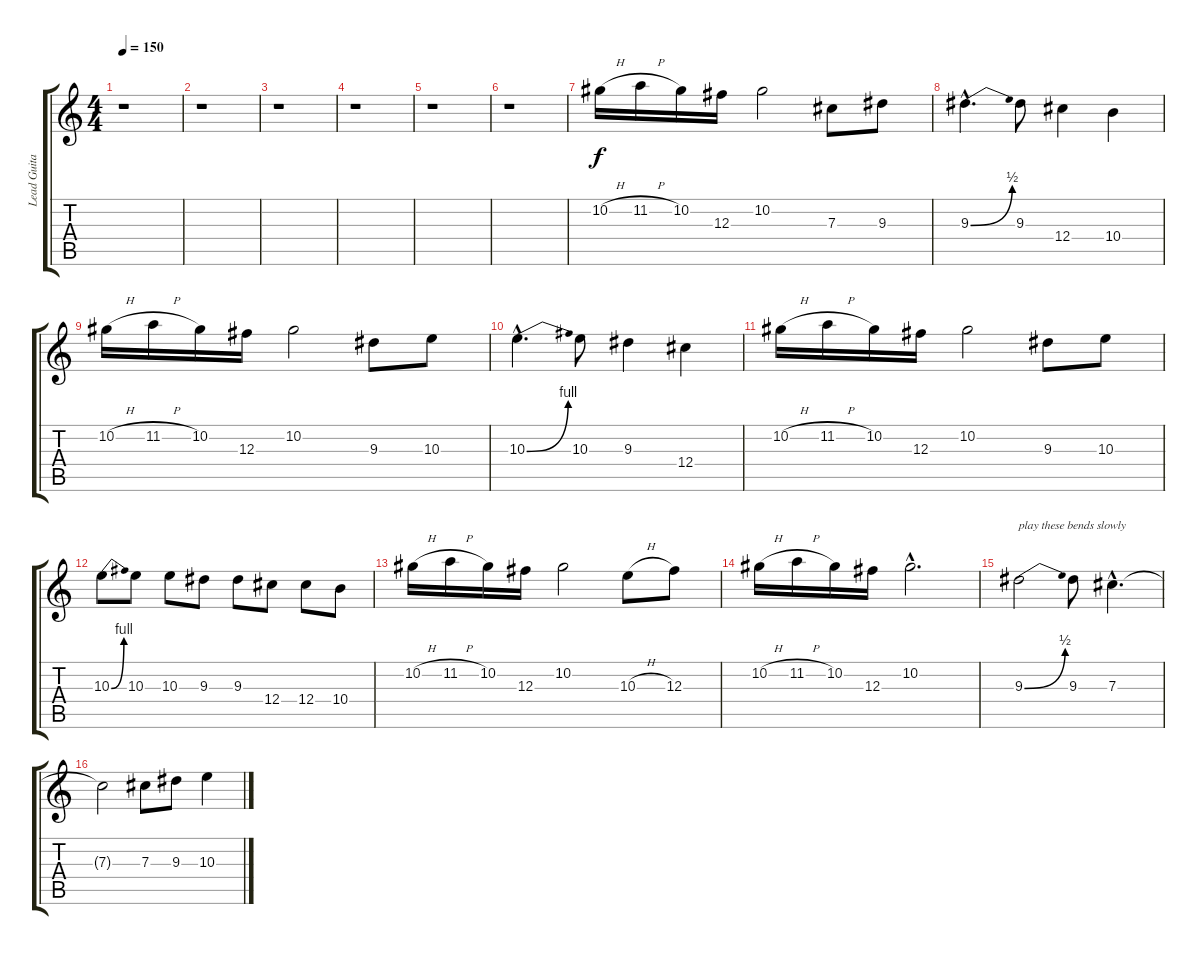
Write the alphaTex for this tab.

\track ("Lead Guitar" "Lead Guita") {instrument distortionguitar}
\staff {score tabs}
\tuning (Eb4 Bb3 Gb3 Db3 Ab2 Eb2) {hide}
\ts (4 4)
\tempo 150
\clef g2
\ks c
r.1{dy f} |
r.1 |
r.1 |
r.1 |
r.1 |
r.1 |
10.2{h}.16 11.2{h}.16 10.2.16 12.3.16 10.2.2 7.3.8 9.3.8 |
9.3{be (bend 0 0 60 2) hac}.4{d} 9.3.8 12.4.4 10.4.4 |
10.2{h}.16 11.2{h}.16 10.2.16 12.3.16 10.2.2 9.3.8 10.3.8 |
10.3{be (bend 0 0 60 4) hac}.4{d} 10.3.8 9.3.4 12.4.4 |
10.2{h}.16 11.2{h}.16 10.2.16 12.3.16 10.2.2 9.3.8 10.3.8 |
10.3{be (bend 0 0 60 4)}.8 10.3.8 10.3.8 9.3.8 9.3.8 12.4.8 12.4.8 10.4.8 |
10.2{h}.16 11.2{h}.16 10.2.16 12.3.16 10.2.2 10.3{h}.8 12.3.8 |
10.2{h}.16 11.2{h}.16 10.2.16 12.3.16 10.2{hac}.2{d} |
9.3{be (bend 0 0 60 2)}.2{txt "play these bends slowly"} 9.3.8 7.3{hac}.4{d} |
7.3{t}.2 7.3.8 9.3.8 10.3.4
